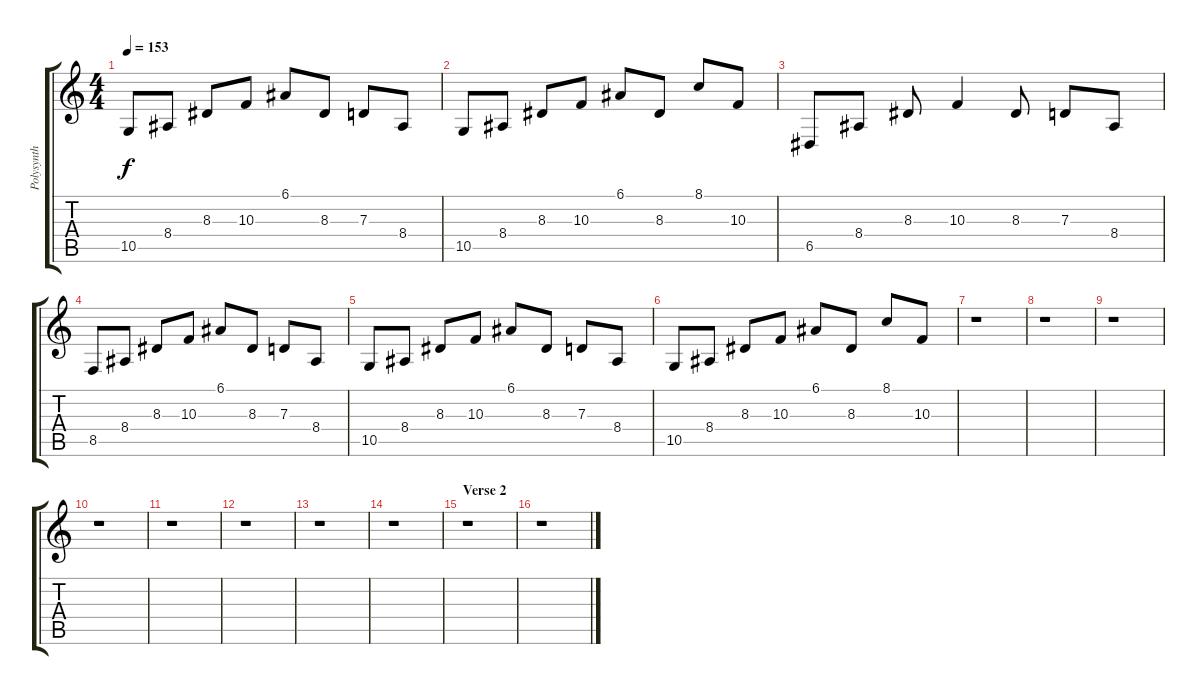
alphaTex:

\track ("Polysynth" "Polysynth") {instrument pad3polysynth}
\staff {score tabs}
\tuning (E4 B3 G3 D3 A2 D2) {hide}
\ts (4 4)
\tempo 153
\clef g2
\ks c
10.5.8{dy f} 8.4.8 8.3.8 10.3.8 6.1.8 8.3.8 7.3.8 8.4.8 |
10.5.8 8.4.8 8.3.8 10.3.8 6.1.8 8.3.8 8.1.8 10.3.8 |
6.5.8 8.4.8 8.3.8 10.3.4 8.3.8 7.3.8 8.4.8 |
8.5.8 8.4.8 8.3.8 10.3.8 6.1.8 8.3.8 7.3.8 8.4.8 |
10.5.8 8.4.8 8.3.8 10.3.8 6.1.8 8.3.8 7.3.8 8.4.8 |
10.5.8 8.4.8 8.3.8 10.3.8 6.1.8 8.3.8 8.1.8 10.3.8 |
r.1 |
r.1 |
r.1 |
r.1 |
r.1 |
r.1 |
r.1 |
r.1 |
\section ("" "Verse 2")
r.1 |
r.1
